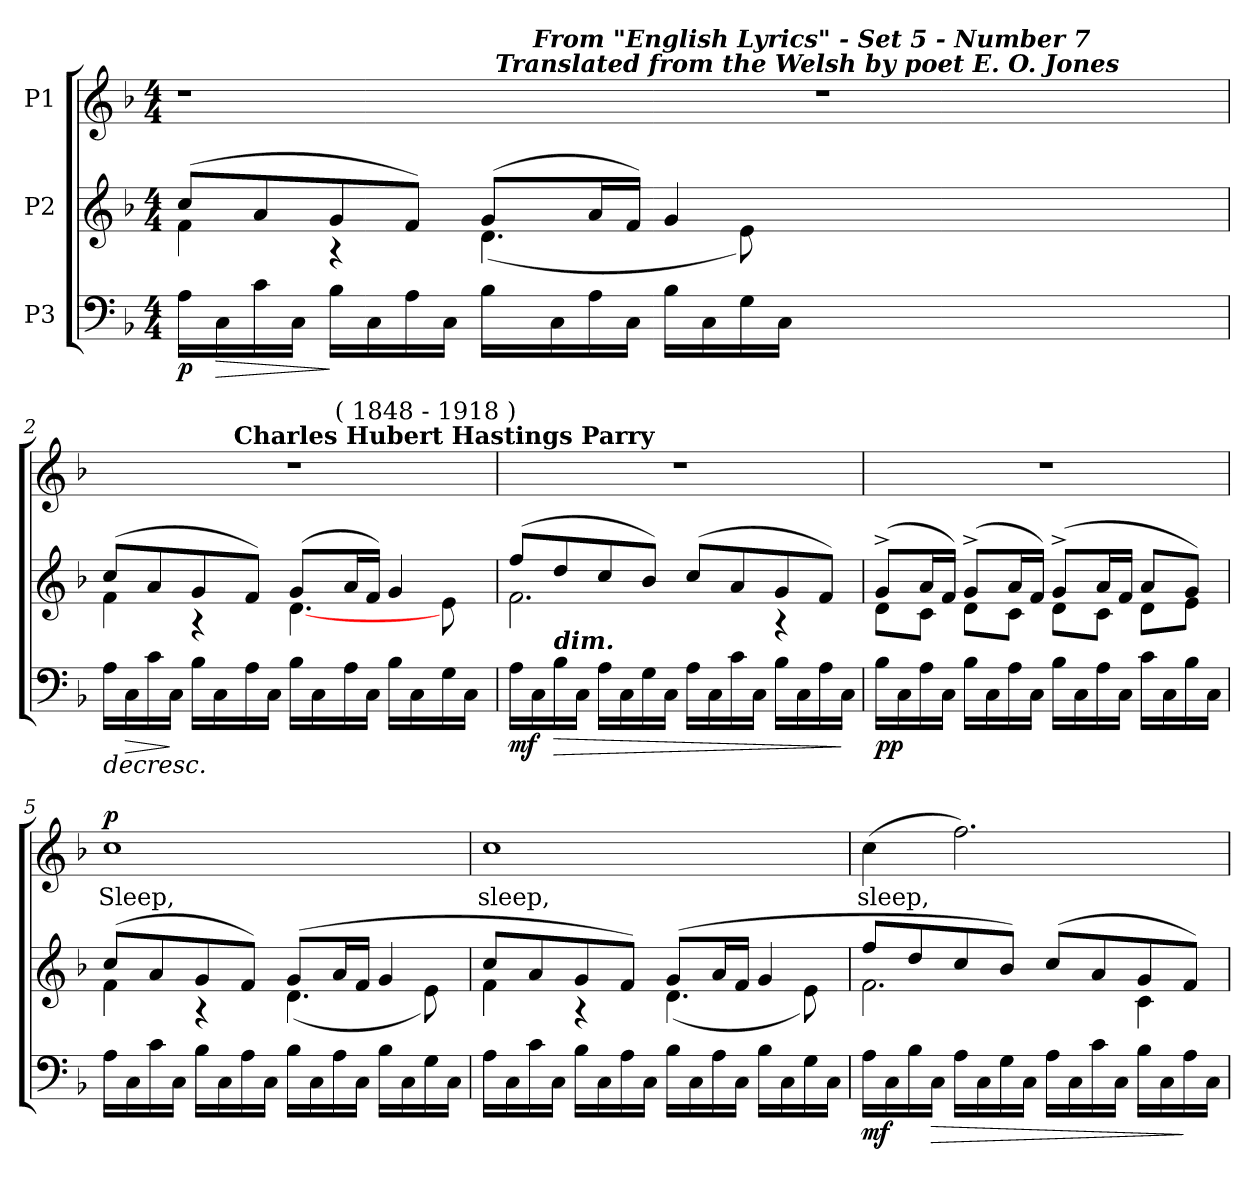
**kern	**dynam	**kern	**kern	**text	**dynam
*part3	*part3	*part2	*part1	*part1	*part1
*staff3	*staff3	*staff2	*staff1	*staff1	*staff1
*I"P3	*	*I"P2	*I"P1	*	*
!!LO:PB:g=z
*clefF4	*	*clefG2	*clefG2	*	*
*k[b-]	*	*k[b-]	*k[b-]	*	*
*F:	*	*F:	*F:	*	*
*M4/4	*	*M4/4	*M4/4	*	*
*MM50	*	*MM50	*MM50	*	*
=1	=1	=1	=1	=1	=1
*	*	*^	*	*	*
!	!	!	!	!LO:TX:a:B:t=Editor&colon; John Henry Fowler	!	!
!	!	!	!	!LO:TX:a:Bi:t=(  Revision&colon;   4 - 22 - 2008  )	!	!
!	!	!	!	!LO:TX:a:Bi:t=Andantino tranquillo.	!	!
*	*	*	*	*^	*	*
*	*	*	*	*	*^	*	*
16Ai\LL	p	(8cci/L	4fi\	1r	2ryy	2ryy	.	.
!	!LO:HP:b	!	!	!	!	!	!	!
16Ci\	>	.	.	.	.	.	.	.
16ci\	.	8ai/	.	.	.	.	.	.
16Ci\JJ	.	.	.	.	.	.	.	.
16B-i\LL	]	8gi/	4r	.	.	.	.	.
16Ci\	.	.	.	.	.	.	.	.
16Ai\	.	8fi/J)	.	.	.	.	.	.
16Ci\JJ	.	.	.	.	.	.	.	.
16B-i\LL	.	(8gi/L	(4.di\	.	128.ryy	32ryy	.	.
!	!	!	!	!	!LO:TX:a:Bi:t=Translated from the Welsh by poet E. O. Jones	!	!	!
.	.	.	.	.	1ryy	.	.	.
.	.	.	.	.	.	128ryy	.	.
.	.	.	.	.	.	256ryy	.	.
.	.	.	.	.	.	1024ryy	.	.
!	!	!	!	!	!	!LO:TX:a:Bi:t=From "English Lyrics" -  Set 5 -  Number 7	!	!
.	.	.	.	.	.	1ryy	.	.
16Ci\	.	.	.	.	.	.	.	.
16Ai\	.	16ai/L	.	.	.	.	.	.
16Ci\JJ	.	16fi/JJ)	.	.	.	.	.	.
16B-i\LL	.	4gi/	.	.	.	.	.	.
16Ci\	.	.	.	.	.	.	.	.
16Gi\	.	.	8ei\)	.	.	.	.	.
16Ci\JJ	.	.	.	.	.	.	.	.
1ryy	.	1ryy	1ryy	1r	.	.	.	.
.	.	.	.	.	4ryy	.	.	.
.	.	.	.	.	.	4ryy	.	.
.	.	.	.	.	8ryy	.	.	.
.	.	.	.	.	.	8ryy	.	.
.	.	.	.	.	16ryy	.	.	.
.	.	.	.	.	.	16ryy	.	.
.	.	.	.	.	32ryy	.	.	.
.	.	.	.	.	64ryy	.	.	.
.	.	.	.	.	.	64ryy	.	.
.	.	.	.	.	256ryy	.	.	.
.	.	.	.	.	.	512.ryy	.	.
=2	=2	=2	=2	=2	=2	=2	=2	=2
!	!LO:HP:b	!	!	!	!	!	!	!
16Ai\LL	>	(8cci/L	4fi\	1r	4ryy	2ryy	.	.
!	!LO:HP:b	!	!	!	!	!	!	!
16Ci\	>	.	.	.	.	.	.	.
16ci\	.	8ai/	.	.	.	.	.	.
16Ci\JJ	] ]	.	.	.	.	.	.	.
16B-i\LL	.	8gi/	4r	.	16ryy	.	.	.
16Ci\	.	.	.	.	32ryy	.	.	.
.	.	.	.	.	128ryy	.	.	.
!	!	!	!	!	!LO:TX:a:B:t=Charles Hubert Hastings Parry	!	!	!
.	.	.	.	.	2ryy	.	.	.
16Ai\	.	8fi/J)	.	.	.	.	.	.
16Ci\JJ	.	.	.	.	.	.	.	.
16B-i\LL	.	(8gi/L	[4.di\	.	.	16ryy	.	.
16Ci\	.	.	.	.	.	32ryy	.	.
.	.	.	.	.	.	128...ryy	.	.
!	!	!	!	!	!	!LO:TX:a:t=( 1848 - 1918 )	!	!
.	.	.	.	.	.	4ryy	.	.
16Ai\	.	16ai/L	.	.	.	.	.	.
16Ci\JJ	.	16fi/JJ)	.	.	.	.	.	.
16B-i\LL	.	4gi/	.	.	.	.	.	.
16Ci\	.	.	.	.	.	.	.	.
.	.	.	.	.	8ryy	.	.	.
.	.	.	.	.	.	8ryy	.	.
16Gi\	.	.	8ei\	.	.	.	.	.
16Ci\JJ	.	.	.	.	.	.	.	.
.	.	.	.	.	64.ryy	.	.	.
.	.	.	.	.	.	64ryy	.	.
.	.	.	.	.	.	1024ryy	.	.
*	*	*	*	*v	*v	*v	*	*
!!LO:LB:g=z
=3	=3	=3	=3	=3	=3	=3
16Ai\LL	mf	(8ffi/L	2.fi\	1r	.	.
16Ci\	.	.	.	.	.	.
!LO:TX:a:Bi:t=dim.	!	!	!	!	!	!
!	!LO:HP:b	!	!	!	!	!
16B-i\	>	8ddi/	.	.	.	.
16Ci\JJ	.	.	.	.	.	.
16Ai\LL	.	8cci/	.	.	.	.
16Ci\	.	.	.	.	.	.
16Gi\	.	8b-i/J)	.	.	.	.
16Ci\JJ	.	.	.	.	.	.
16Ai\LL	.	(8cci/L	.	.	.	.
16Ci\	.	.	.	.	.	.
16ci\	.	8ai/	.	.	.	.
16Ci\JJ	.	.	.	.	.	.
16B-i\LL	.	8gi/	4r	.	.	.
16Ci\	.	.	.	.	.	.
16Ai\	.	8fi/J)	.	.	.	.
16Ci\JJ	]	.	.	.	.	.
=4	=4	=4	=4	=4	=4	=4
16B-i\LL	pp	(8g^i/L	8di\L	1r	.	.
16Ci\	.	.	.	.	.	.
16Ai\	.	16ai/L	8ci\J	.	.	.
16Ci\JJ	.	16fi/JJ)	.	.	.	.
16B-i\LL	.	(8g^i/L	8di\L	.	.	.
16Ci\	.	.	.	.	.	.
16Ai\	.	16ai/L	8ci\J	.	.	.
16Ci\JJ	.	16fi/JJ)	.	.	.	.
16B-i\LL	.	(8g^i/L	8di\L	.	.	.
16Ci\	.	.	.	.	.	.
16Ai\	.	16ai/L	8ci\J	.	.	.
16Ci\JJ	.	16fi/JJ	.	.	.	.
16ci\LL	.	8ai/L	8di\L	.	.	.
16Ci\	.	.	.	.	.	.
16B-i\	.	8gi/J)	8ei\J	.	.	.
16Ci\JJ	.	.	.	.	.	.
!!LO:LB:g=z
=5	=5	=5	=5	=5	=5	=5
!	!	!	!	!	!LO:LY:b:color=#000000	!
16Ai\LL	.	(8cci/L	4fi\	1cci	Sleep,	p
16Ci\	.	.	.	.	.	.
16ci\	.	8ai/	.	.	.	.
16Ci\JJ	.	.	.	.	.	.
16B-i\LL	.	8gi/	4r	.	.	.
16Ci\	.	.	.	.	.	.
16Ai\	.	8fi/J)	.	.	.	.
16Ci\JJ	.	.	.	.	.	.
16B-i\LL	.	(8gi/L	(4.di\	.	.	.
16Ci\	.	.	.	.	.	.
16Ai\	.	16ai/L	.	.	.	.
16Ci\JJ	.	16fi/JJ	.	.	.	.
16B-i\LL	.	4gi/	.	.	.	.
16Ci\	.	.	.	.	.	.
16Gi\	.	.	8ei\)	.	.	.
16Ci\JJ	.	.	.	.	.	.
=6	=6	=6	=6	=6	=6	=6
!	!	!	!	!	!LO:LY:b:color=#000000	!
16Ai\LL	.	8cci/L	4fi\	1cci	sleep,	.
16Ci\	.	.	.	.	.	.
16ci\	.	8ai/	.	.	.	.
16Ci\JJ	.	.	.	.	.	.
16B-i\LL	.	8gi/	4r	.	.	.
16Ci\	.	.	.	.	.	.
16Ai\	.	8fi/J)	.	.	.	.
16Ci\JJ	.	.	.	.	.	.
16B-i\LL	.	(8gi/L	(4.di\	.	.	.
16Ci\	.	.	.	.	.	.
16Ai\	.	16ai/L	.	.	.	.
16Ci\JJ	.	16fi/JJ	.	.	.	.
16B-i\LL	.	4gi/	.	.	.	.
16Ci\	.	.	.	.	.	.
16Gi\	.	.	8ei\)	.	.	.
16Ci\JJ	.	.	.	.	.	.
!!LO:PB:g=z
=7	=7	=7	=7	=7	=7	=7
!	!	!	!	!	!LO:LY:b:color=#000000	!
16Ai\LL	mf	8ffi/L	2.fi\	(4cci\	sleep,	.
16Ci\	.	.	.	.	.	.
16B-i\	.	8ddi/	.	.	.	.
!	!LO:HP:b	!	!	!	!	!
16Ci\JJ	>	.	.	.	.	.
16Ai\LL	.	8cci/	.	2.ffi\)	.	.
16Ci\	.	.	.	.	.	.
16Gi\	.	8b-i/J)	.	.	.	.
16Ci\JJ	.	.	.	.	.	.
16Ai\LL	.	(8cci/L	.	.	.	.
16Ci\	.	.	.	.	.	.
16ci\	.	8ai/	.	.	.	.
16Ci\JJ	.	.	.	.	.	.
16B-i\LL	.	8gi/	4ci\	.	.	.
16Ci\	.	.	.	.	.	.
16Ai\	]	8fi/J)	.	.	.	.
16Ci\JJ	.	.	.	.	.	.
*	*	*v	*v	*	*	*
=	=	=	=	=	=
*-	*-	*-	*-	*-	*-
